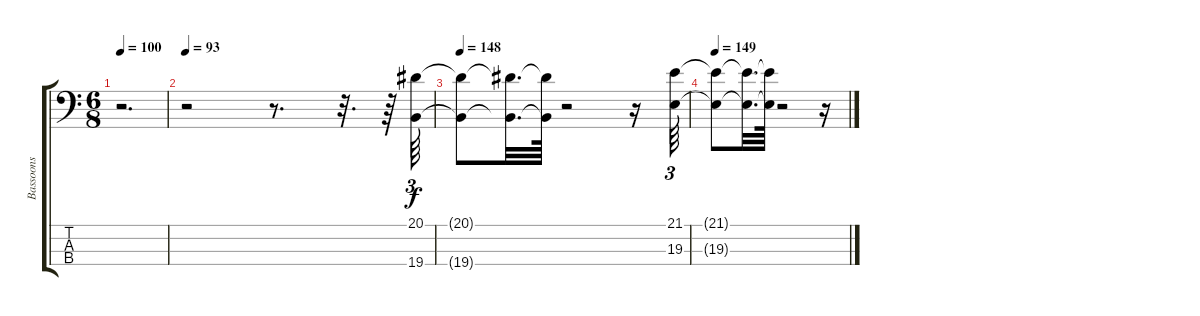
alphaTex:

\track ("Bassoons" "Bassoons") {instrument bassoon}
\staff {score tabs}
\tuning (G2 D2 A1 E1) {hide}
\ts (6 8)
\tempo 100
\clef f4
\ks c
r.2{d dy f} |
\tempo 93
r.2 r.8{d} r.32{d} r.64 (20.1 19.4).64{tu (3 2)} |
\tempo 148
(20.1{t} 19.4{t}).8 (20.1{t} 19.4{t}).32{d} (20.1{t} 19.4{t}).64 r.2 r.16 (21.1 19.3).64{tu (3 2)} |
\tempo 149
(21.1{t} 19.3{t}).8 (21.1{t} 19.3{t}).32{d} (21.1{t} 19.3{t}).64 r.2 r.16
